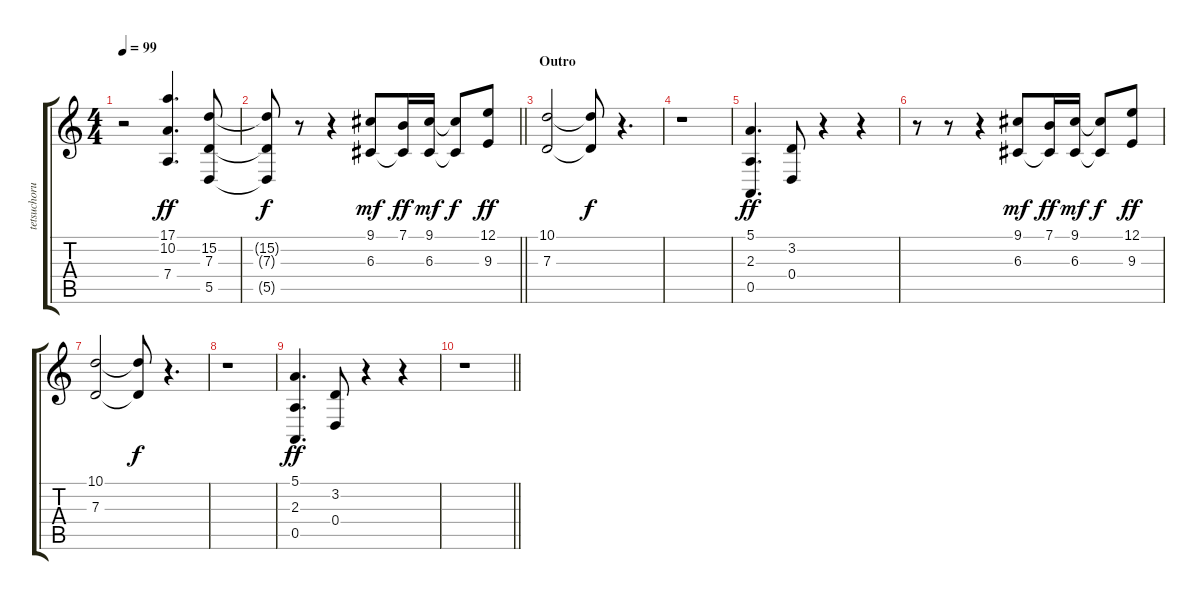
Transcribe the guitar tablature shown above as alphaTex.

\track ("tetsuchorus" "tetsuchoru") {instrument choiraahs}
\staff {score tabs}
\tuning (E4 B3 G3 D3 A2 E2) {hide}
\ts (4 4)
\tempo 99
\clef g2
\ks c
r.2{dy ff} (17.1 10.2 7.4).4{d} (15.2 7.3 5.5).8 |
\barLineRight lightlight
(15.2{t} 7.3{t} 5.5{t}).8{dy f} r.8 r.4 (9.1 6.3).8{dy mf} (7.1 6.3{t}).16{dy ff} (9.1 6.3).16{dy mf} (9.1{t} 6.3{t}).8{dy f} (12.1 9.3).8{dy ff} |
\section ("" "Outro")
(10.1 7.3).2 (10.1{t} 7.3{t}).8{dy f} r.4{d} |
r.1 |
(5.1 2.3 0.5).4{d dy ff} (3.2 0.4).8 r.4 r.4 |
r.8 r.8 r.4 (9.1 6.3).8{dy mf} (7.1 6.3{t}).16{dy ff} (9.1 6.3).16{dy mf} (9.1{t} 6.3{t}).8{dy f} (12.1 9.3).8{dy ff} |
(10.1 7.3).2 (10.1{t} 7.3{t}).8{dy f} r.4{d} |
r.1 |
(5.1 2.3 0.5).4{d dy ff} (3.2 0.4).8 r.4 r.4 |
\barLineRight lightlight
r.1
